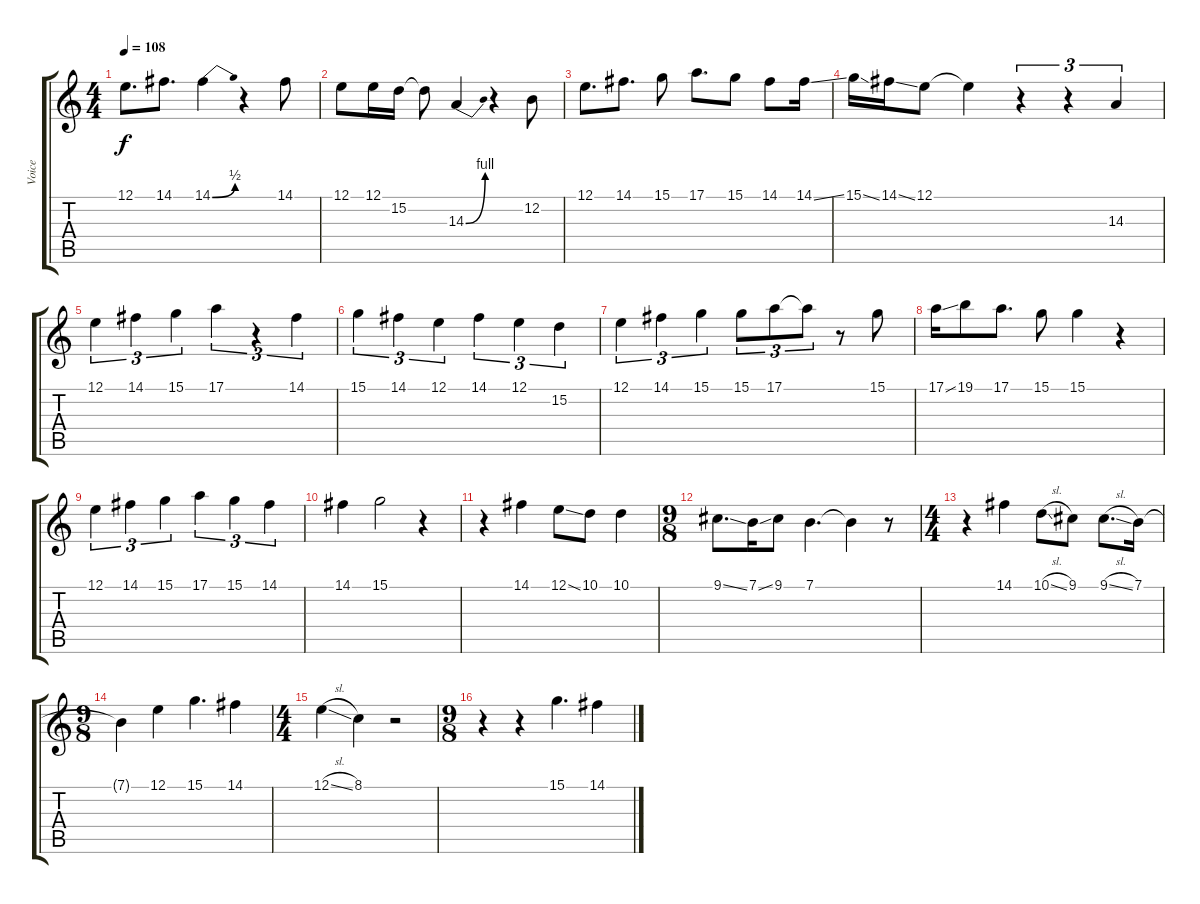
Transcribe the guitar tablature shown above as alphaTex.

\track ("Voice" "Voice") {instrument lead2sawtooth}
\staff {score tabs}
\tuning (E4 B3 G3 D3 A2 E2) {hide}
\ts (4 4)
\tempo 108
\clef g2
\ks c
12.1.8{d dy f} 14.1.8{d} 14.1{be (bend 0 0 60 2)}.4 r.4 14.1.8 |
12.1.8 12.1.16 15.2.16 15.2{t}.8 14.3{be (bend 0 0 60 4)}.4 r.4 12.2.8 |
12.1.8{d} 14.1.8{d} 15.1.8 17.1.8{d} 15.1.8 14.1.8 14.1{ss}.16 |
15.1{ss}.16 14.1{ss}.16 12.1.8 12.1{t}.4 r.4{tu (3 2)} r.4{tu (3 2)} 14.3.4{tu (3 2)} |
12.1.4{tu (3 2)} 14.1.4{tu (3 2)} 15.1.4{tu (3 2)} 17.1.4{tu (3 2)} r.4{tu (3 2)} 14.1.4{tu (3 2)} |
15.1.4{tu (3 2)} 14.1.4{tu (3 2)} 12.1.4{tu (3 2)} 14.1.4{tu (3 2)} 12.1.4{tu (3 2)} 15.2.4{tu (3 2)} |
12.1.4{tu (3 2)} 14.1.4{tu (3 2)} 15.1.4{tu (3 2)} 15.1.8{tu (3 2)} 17.1.8{tu (3 2)} 17.1{t}.8{tu (3 2)} r.8 15.1.8 |
17.1{ss}.16 19.1.8 17.1.8{d} 15.1.8 15.1.4 r.4 |
12.1.4{tu (3 2)} 14.1.4{tu (3 2)} 15.1.4{tu (3 2)} 17.1.4{tu (3 2)} 15.1.4{tu (3 2)} 14.1.4{tu (3 2)} |
14.1.4 15.1.2 r.4 |
r.4 14.1.4 12.1{ss}.8 10.1.8 10.1.4 |
\ts (9 8)
9.1{ss}.8{d} 7.1{ss}.16 9.1.8 7.1.4{d} 7.1{t}.4 r.8 |
\ts (4 4)
r.4 14.1.4 10.1{sl}.8 9.1.8 9.1{sl}.8{d} 7.1.16 |
\ts (9 8)
7.1{t}.4 12.1.4 15.1.4{d} 14.1.4 |
\ts (4 4)
12.1{sl}.4 8.1.4 r.2 |
\ts (9 8)
r.4 r.4 15.1.4{d} 14.1{ss}.4
